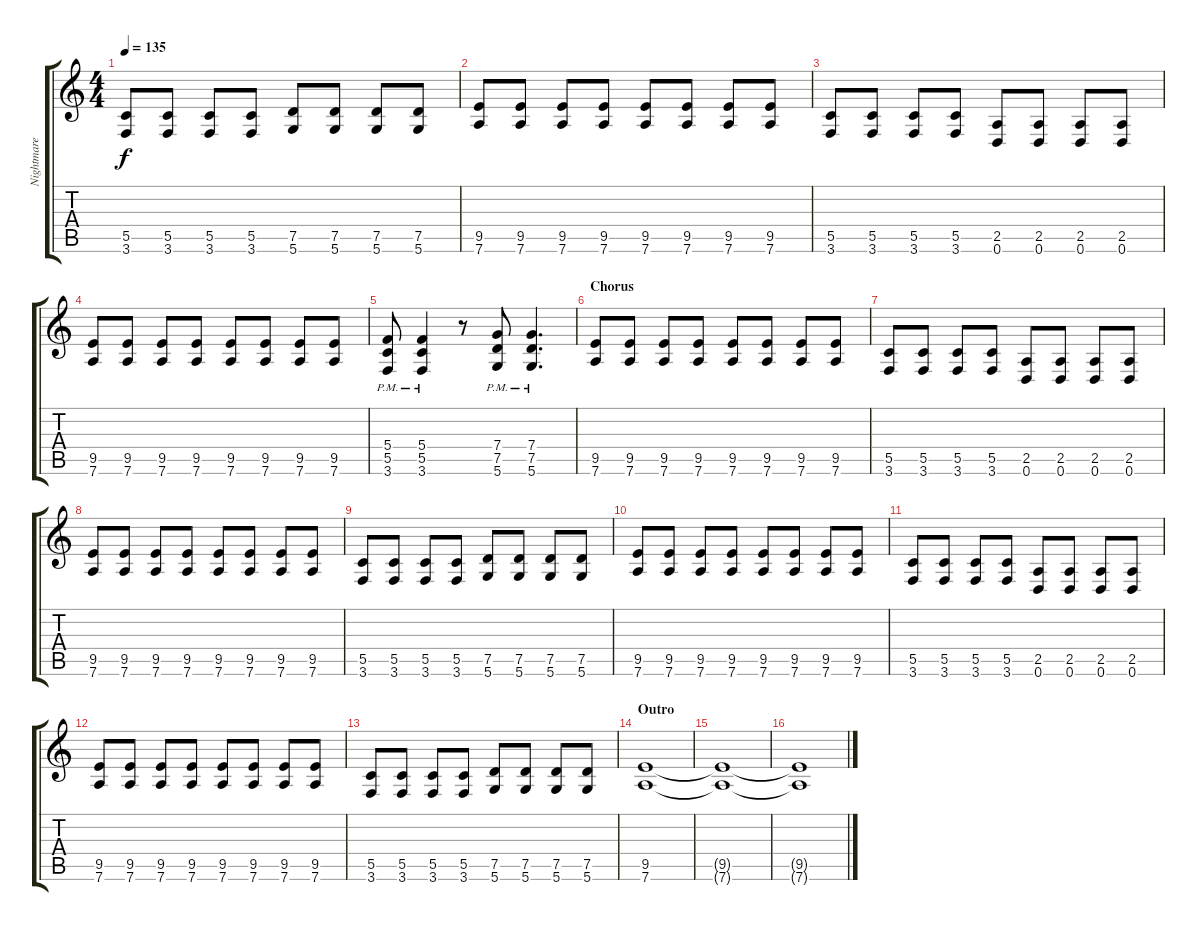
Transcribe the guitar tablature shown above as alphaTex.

\track ("Nightmare Industrie" "Nightmare ") {instrument overdrivenguitar}
\staff {score tabs}
\tuning (D4 A3 F3 C3 G2 D2) {hide}
\ts (4 4)
\tempo 135
\clef g2
\ks c
(5.5 3.6).8{dy f} (5.5 3.6).8 (5.5 3.6).8 (5.5 3.6).8 (7.5 5.6).8 (7.5 5.6).8 (7.5 5.6).8 (7.5 5.6).8 |
(9.5 7.6).8 (9.5 7.6).8 (9.5 7.6).8 (9.5 7.6).8 (9.5 7.6).8 (9.5 7.6).8 (9.5 7.6).8 (9.5 7.6).8 |
(5.5 3.6).8 (5.5 3.6).8 (5.5 3.6).8 (5.5 3.6).8 (2.5 0.6).8 (2.5 0.6).8 (2.5 0.6).8 (2.5 0.6).8 |
(9.5 7.6).8 (9.5 7.6).8 (9.5 7.6).8 (9.5 7.6).8 (9.5 7.6).8 (9.5 7.6).8 (9.5 7.6).8 (9.5 7.6).8 |
(5.4{pm} 5.5{pm} 3.6{pm}).8 (5.4{pm} 5.5{pm} 3.6{pm}).4 r.8 (7.4{pm} 7.5{pm} 5.6{pm}).8 (7.4{pm} 7.5{pm} 5.6{pm}).4{d} |
\section ("" "Chorus")
(9.5 7.6).8 (9.5 7.6).8 (9.5 7.6).8 (9.5 7.6).8 (9.5 7.6).8 (9.5 7.6).8 (9.5 7.6).8 (9.5 7.6).8 |
(5.5 3.6).8 (5.5 3.6).8 (5.5 3.6).8 (5.5 3.6).8 (2.5 0.6).8 (2.5 0.6).8 (2.5 0.6).8 (2.5 0.6).8 |
(9.5 7.6).8 (9.5 7.6).8 (9.5 7.6).8 (9.5 7.6).8 (9.5 7.6).8 (9.5 7.6).8 (9.5 7.6).8 (9.5 7.6).8 |
(5.5 3.6).8 (5.5 3.6).8 (5.5 3.6).8 (5.5 3.6).8 (7.5 5.6).8 (7.5 5.6).8 (7.5 5.6).8 (7.5 5.6).8 |
(9.5 7.6).8 (9.5 7.6).8 (9.5 7.6).8 (9.5 7.6).8 (9.5 7.6).8 (9.5 7.6).8 (9.5 7.6).8 (9.5 7.6).8 |
(5.5 3.6).8 (5.5 3.6).8 (5.5 3.6).8 (5.5 3.6).8 (2.5 0.6).8 (2.5 0.6).8 (2.5 0.6).8 (2.5 0.6).8 |
(9.5 7.6).8 (9.5 7.6).8 (9.5 7.6).8 (9.5 7.6).8 (9.5 7.6).8 (9.5 7.6).8 (9.5 7.6).8 (9.5 7.6).8 |
(5.5 3.6).8 (5.5 3.6).8 (5.5 3.6).8 (5.5 3.6).8 (7.5 5.6).8 (7.5 5.6).8 (7.5 5.6).8 (7.5 5.6).8 |
\section ("" "Outro")
(9.5 7.6).1 |
(9.5{t} 7.6{t}).1 |
(9.5{t} 7.6{t}).1
